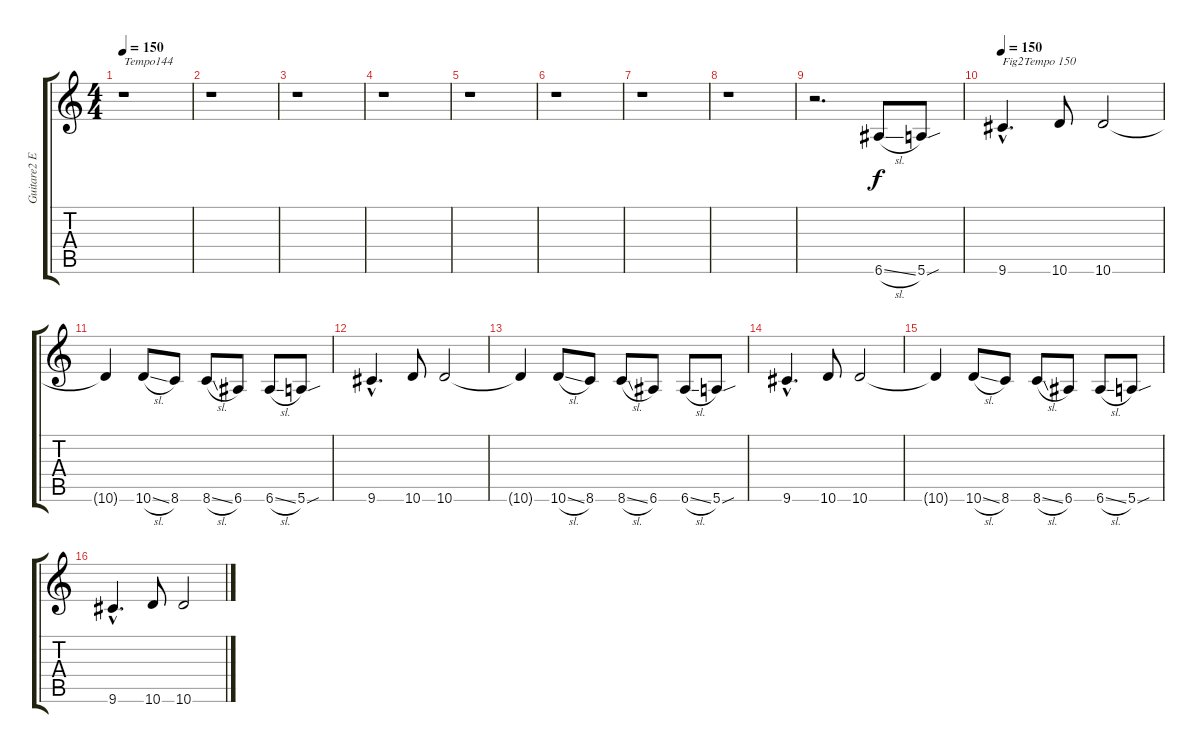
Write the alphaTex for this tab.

\track ("Guitare2 E" "Guitare2 E") {instrument overdrivenguitar}
\staff {score tabs}
\tuning (E4 B3 G3 D3 A2 E2) {hide}
\ts (4 4)
\tempo 150
\tempo 144
\tempo 150
\clef g2
\ks c
r.1{txt "Tempo144" dy f instrument overdrivenguitar} |
r.1 |
r.1 |
r.1 |
r.1 |
r.1 |
r.1 |
r.1 |
r.2{d} 6.6{sl}.8 5.6{sou}.8 |
\tempo 150
9.6{hac}.4{d txt "Fig2Tempo 150"} 10.6.8 10.6.2 |
10.6{t}.4 10.6{sl}.8 8.6.8 8.6{sl}.8 6.6.8 6.6{sl}.8 5.6{sou}.8 |
9.6{hac}.4{d} 10.6.8 10.6.2 |
10.6{t}.4 10.6{sl}.8 8.6.8 8.6{sl}.8 6.6.8 6.6{sl}.8 5.6{sou}.8 |
9.6{hac}.4{d} 10.6.8 10.6.2 |
10.6{t}.4 10.6{sl}.8 8.6.8 8.6{sl}.8 6.6.8 6.6{sl}.8 5.6{sou}.8 |
9.6{hac}.4{d} 10.6.8 10.6.2
